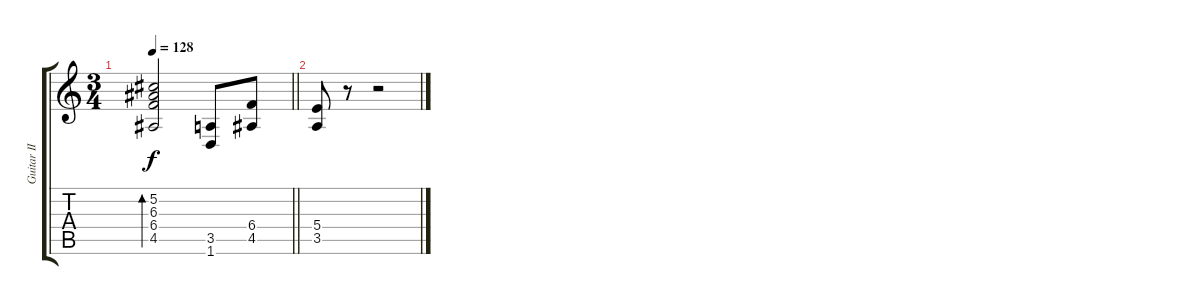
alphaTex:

\track ("Guitar II" "Guitar II") {instrument distortionguitar}
\staff {score tabs}
\tuning (Db4 Ab3 E3 B2 Gb2 Db2) {hide}
\ts (3 4)
\tempo 128
\clef g2
\barLineRight lightlight
\ks c
(5.2 6.3 6.4 4.5).2{bd 120 dy f} (3.5 1.6).8 (6.4 4.5).8 |
(5.4 3.5).8 r.8 r.2
